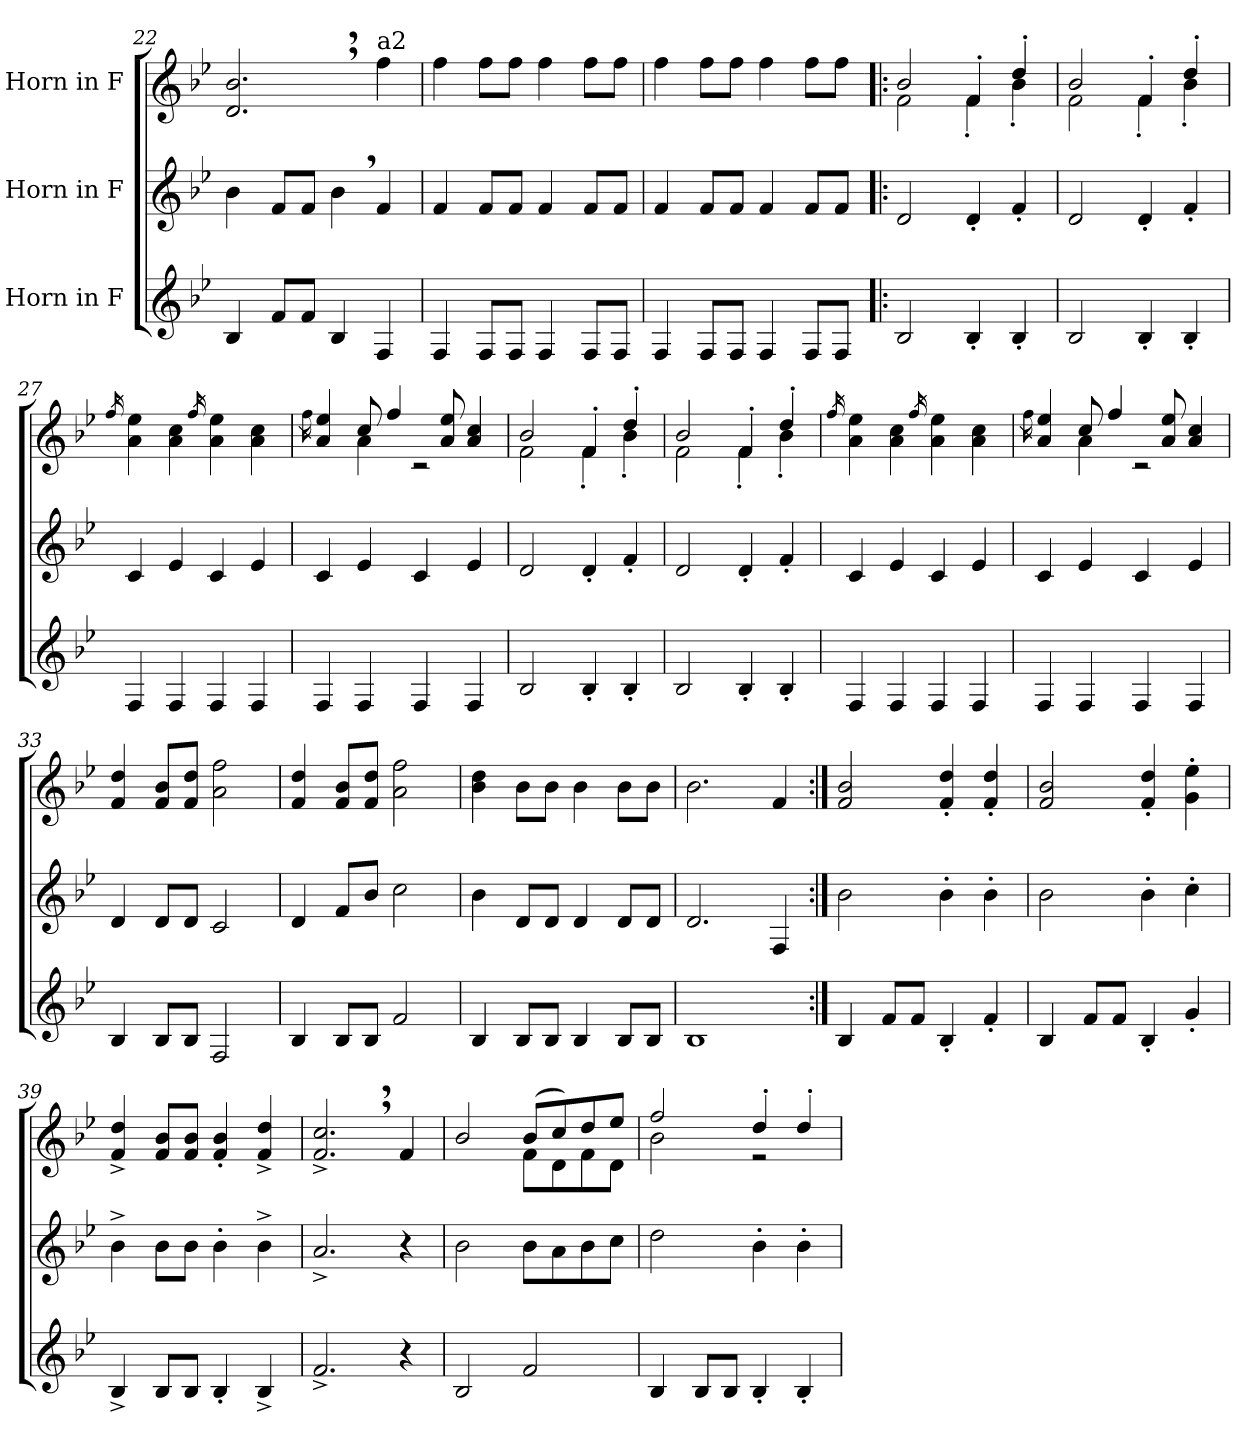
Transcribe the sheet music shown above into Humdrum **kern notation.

**kern	**kern	**kern
*part3	*part2	*part1
*staff3	*staff2	*staff1
*I"Horn in F	*I"Horn in F	*I"Horn in F
*clefG2	*clefG2	*clefG2
*ITrd4c7	*ITrd4c7	*ITrd4c7
*k[b-e-a-]	*k[b-e-a-]	*k[b-e-a-]
=22	=22	=22
4E-/	4e-\	2.G/, 2.e-/,
8B-/L	8B-/L	.
8B-/J	8B-/J	.
4E-/	4e-,\	.
!	!	!LO:TX:a:t=a2
4BB-/	4B-/	4b-\
!!LO:LB:g=z
=23	=23	=23
4BB-/	4B-/	4b-\
8BB-/L	8B-/L	8b-\L
8BB-/J	8B-/J	8b-\J
4BB-/	4B-/	4b-\
8BB-/L	8B-/L	8b-\L
8BB-/J	8B-/J	8b-\J
=24	=24	=24
4BB-/	4B-/	4b-\
8BB-/L	8B-/L	8b-\L
8BB-/J	8B-/J	8b-\J
4BB-/	4B-/	4b-\
8BB-/L	8B-/L	8b-\L
8BB-/J	8B-/J	8b-\J
=25!|:	=25!|:	=25!|:
*	*	*^
2E-/	2G/	2e-/	2B-\
4E-'/	4G'/	4B-'/	4B-'\
4E-'/	4B-'/	4g'/	4e-'\
=26	=26	=26	=26
2E-/	2G/	2e-/	2B-\
4E-'/	4G'/	4B-'/	4B-'\
4E-'/	4B-'/	4g'/	4e-'\
*	*	*v	*v
!!LO:LB:g=z
=27	=27	=27
.	.	16qb-/
4BB-/	4F/	4d\ 4a-\
4BB-/	4A-/	4d\ 4f\
.	.	16qb-/
4BB-/	4F/	4d\ 4a-\
4BB-/	4A-/	4d\ 4f\
=28	=28	=28
.	.	16qb-\
*	*	*^
4BB-/	4F/	4d/ 4a-/	4ryy
4BB-/	4A-/	8f/	4d\
.	.	4b-/	.
4BB-/	4F/	.	2r
.	.	8d/ 8a-/	.
4BB-/	4A-/	4d/ 4f/	.
=29	=29	=29	=29
2E-/	2G/	2e-/	2B-\
4E-'/	4G'/	4B-'/	4B-'\
4E-'/	4B-'/	4g'/	4e-'\
=30	=30	=30	=30
2E-/	2G/	2e-/	2B-\
4E-'/	4G'/	4B-'/	4B-'\
4E-'/	4B-'/	4g'/	4e-'\
*	*	*v	*v
!!LO:PB:g=z
=31	=31	=31
.	.	16qb-/
4BB-/	4F/	4d\ 4a-\
4BB-/	4A-/	4d\ 4f\
.	.	16qb-/
4BB-/	4F/	4d\ 4a-\
4BB-/	4A-/	4d\ 4f\
=32	=32	=32
.	.	16qb-\
*	*	*^
4BB-/	4F/	4d/ 4a-/	4ryy
4BB-/	4A-/	8f/	4d\
.	.	4b-/	.
4BB-/	4F/	.	2r
.	.	8d/ 8a-/	.
4BB-/	4A-/	4d/ 4f/	.
*	*	*v	*v
=33	=33	=33
4E-/	4G/	4B-/ 4g/
8E-/L	8G/L	8B-/ 8e-/L
8E-/J	8G/J	8B-/ 8g/J
2BB-/	2F/	2d\ 2b-\
=34	=34	=34
4E-/	4G/	4B-/ 4g/
8E-/L	8B-/L	8B-/ 8e-/L
8E-/J	8e-/J	8B-/ 8g/J
2B-/	2f\	2d\ 2b-\
!!LO:LB:g=z
=35	=35	=35
4E-/	4e-\	4e-\ 4g\
8E-/L	8G/L	8e-\L
8E-/J	8G/J	8e-\J
4E-/	4G/	4e-\
8E-/L	8G/L	8e-\L
8E-/J	8G/J	8e-\J
=36	=36	=36
1E-	2.G/	2.e-\
.	4BB-/	4B-/
=37:|!	=37:|!	=37:|!
4E-/	2e-\	2B-/ 2e-/
8B-/L	.	.
8B-/J	.	.
4E-'/	4e-'\	4B-/' 4g/'
4B-'/	4e-'\	4B-/' 4g/'
=38	=38	=38
4E-/	2e-\	2B-/ 2e-/
8B-/L	.	.
8B-/J	.	.
4E-'/	4e-'\	4B-/' 4g/'
4c'/	4f'\	4c\' 4a-\'
!!LO:LB:g=z
=39	=39	=39
4E-^/	4e-^\	4B-/^ 4g/^
8E-/L	8e-\L	8B-/ 8e-/L
8E-/J	8e-\J	8B-/ 8e-/J
4E-'/	4e-'\	4B-/' 4e-/'
4E-^/	4e-^\	4B-/^ 4g/^
=40	=40	=40
2.B-^/	2.d^/	2.B-/^, 2.f/^,
4r	4r	4B-/
=41	=41	=41
*	*	*^
2E-/	2e-\	2e-/	2ryy
2B-/	8e-\L	(8e-/L	8B-\L
.	8d\	8f/)	8G\
.	8e-\	8g/	8B-\
.	8f\J	8a-/J	8G\J
=42	=42	=42	=42
4E-/	2g\	2b-/	2e-\
8E-/L	.	.	.
8E-/J	.	.	.
4E-'/	4e-'\	4g'/	2r
4E-'/	4e-'\	4g'/	.
*	*	*v	*v
=	=	=
*-	*-	*-
